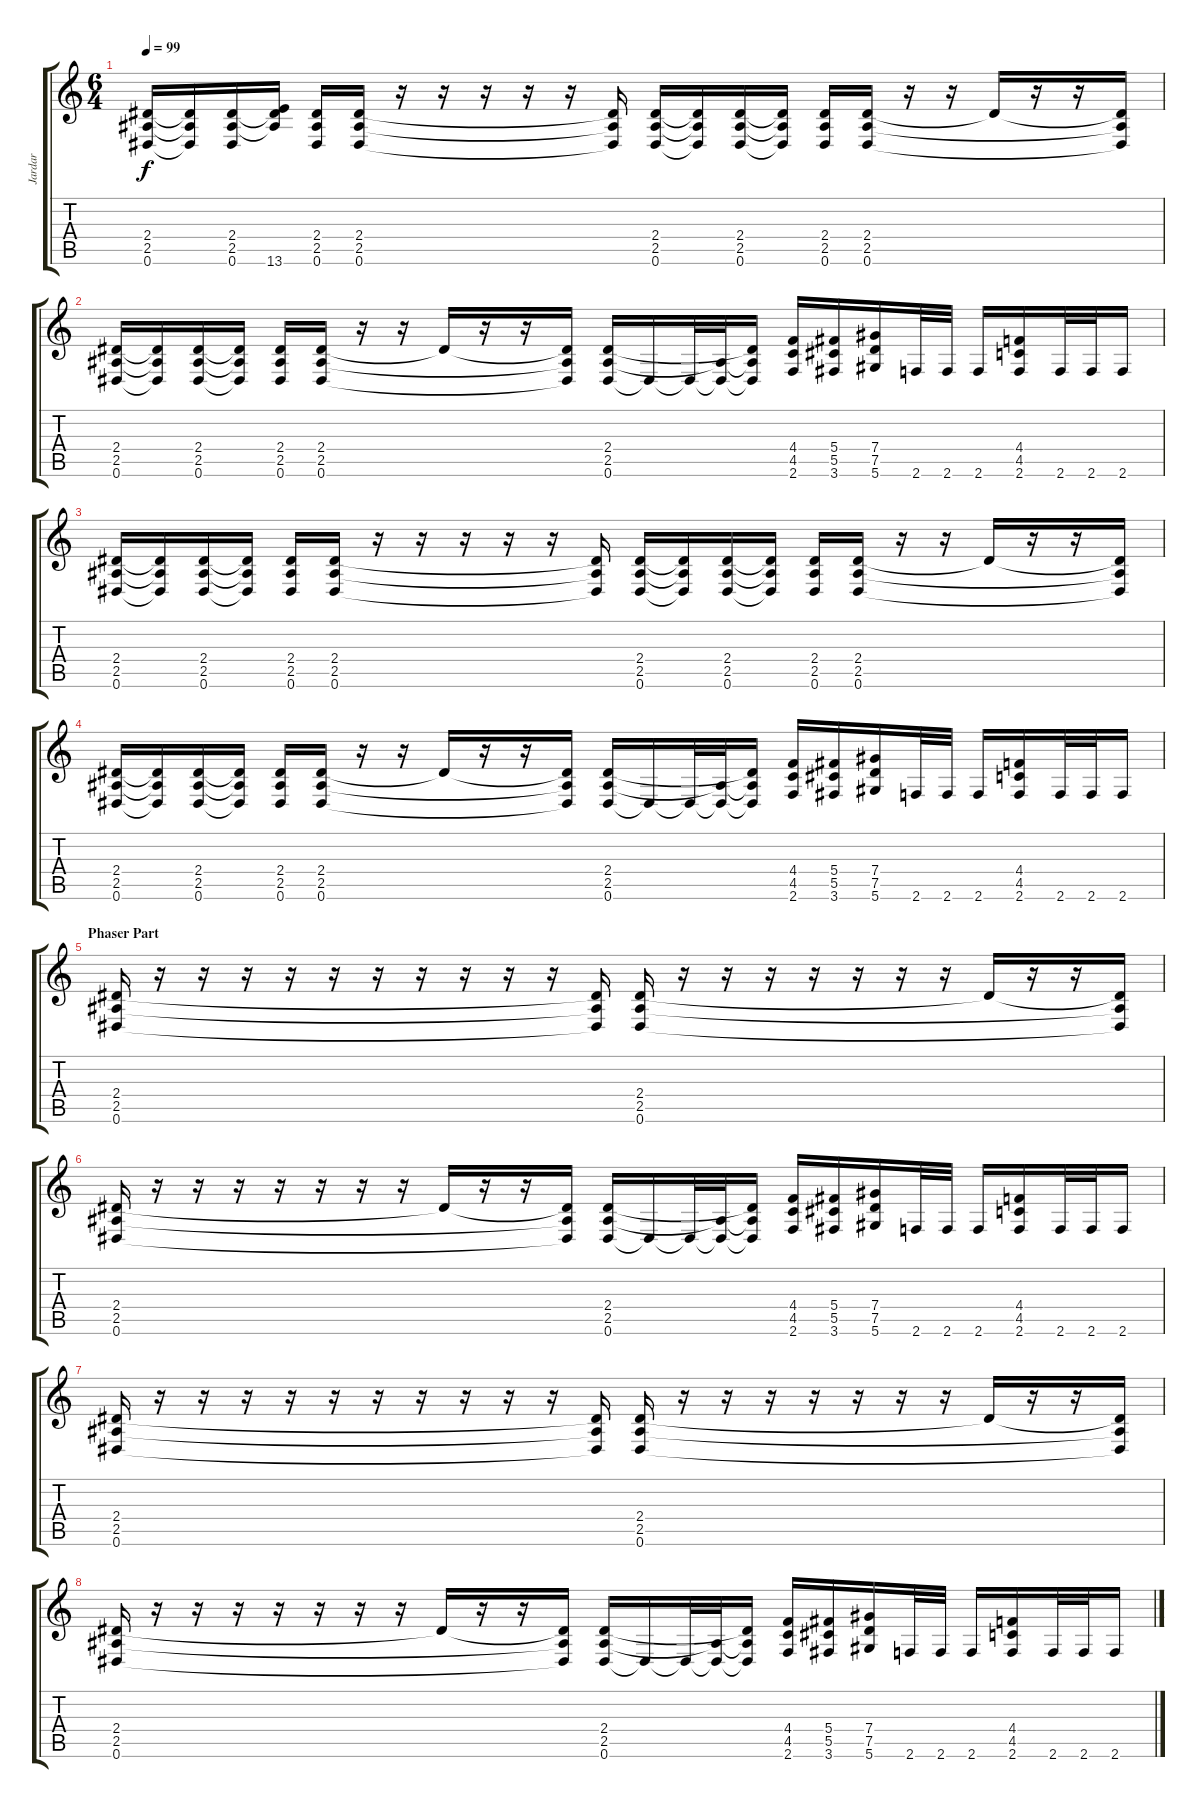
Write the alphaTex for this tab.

\track ("Jardar" "Jardar") {instrument distortionguitar}
\staff {score tabs}
\tuning (Eb4 Bb3 Gb3 Db3 Ab2 Eb2) {hide}
\ts (6 4)
\section ("" "")
\tempo 99
\clef g2
\ks c
(2.4 2.5 0.6).16{dy f} (2.4{t} 2.5{t} 0.6{t}).16 (2.4 2.5 0.6).16 (2.4{t} 2.5{t} 13.6).16 (2.4 2.5 0.6).16 (2.4 2.5 0.6).16 r.16 r.16 r.16 r.16 r.16 (2.4{t} 2.5{t} 0.6{t}).16 (2.4 2.5 0.6).16 (2.4{t} 2.5{t} 0.6{t}).16 (2.4 2.5 0.6).16 (2.4{t} 2.5{t} 0.6{t}).16 (2.4 2.5 0.6).16 (2.4 2.5 0.6).16 r.16 r.16 2.4{t}.16 r.16 r.16 (2.4{t} 2.5{t} 0.6{t}).16 |
(2.4 2.5 0.6).16 (2.4{t} 2.5{t} 0.6{t}).16 (2.4 2.5 0.6).16 (2.4{t} 2.5{t} 0.6{t}).16 (2.4 2.5 0.6).16 (2.4 2.5 0.6).16 r.16 r.16 2.4{t}.16 r.16 r.16 (2.4{t} 2.5{t} 0.6{t}).16 (2.4 2.5 0.6).16 0.6{t}.16 0.6{t}.32 (2.5{t} 0.6{t}).32 (2.4{t} 2.5{t} 0.6{t}).16 (4.4 4.5 2.6).16 (5.4 5.5 3.6).16 (7.4 7.5 5.6).16 2.6.32 2.6.32 2.6.16 (4.4 4.5 2.6).16 2.6.32 2.6.32 2.6.16 |
(2.4 2.5 0.6).16 (2.4{t} 2.5{t} 0.6{t}).16 (2.4 2.5 0.6).16 (2.4{t} 2.5{t} 0.6{t}).16 (2.4 2.5 0.6).16 (2.4 2.5 0.6).16 r.16 r.16 r.16 r.16 r.16 (2.4{t} 2.5{t} 0.6{t}).16 (2.4 2.5 0.6).16 (2.4{t} 2.5{t} 0.6{t}).16 (2.4 2.5 0.6).16 (2.4{t} 2.5{t} 0.6{t}).16 (2.4 2.5 0.6).16 (2.4 2.5 0.6).16 r.16 r.16 2.4{t}.16 r.16 r.16 (2.4{t} 2.5{t} 0.6{t}).16 |
(2.4 2.5 0.6).16 (2.4{t} 2.5{t} 0.6{t}).16 (2.4 2.5 0.6).16 (2.4{t} 2.5{t} 0.6{t}).16 (2.4 2.5 0.6).16 (2.4 2.5 0.6).16 r.16 r.16 2.4{t}.16 r.16 r.16 (2.4{t} 2.5{t} 0.6{t}).16 (2.4 2.5 0.6).16 0.6{t}.16 0.6{t}.32 (2.5{t} 0.6{t}).32 (2.4{t} 2.5{t} 0.6{t}).16 (4.4 4.5 2.6).16 (5.4 5.5 3.6).16 (7.4 7.5 5.6).16 2.6.32 2.6.32 2.6.16 (4.4 4.5 2.6).16 2.6.32 2.6.32 2.6.16 |
\section ("" "Phaser Part")
(2.4 2.5 0.6).16 r.16 r.16 r.16 r.16 r.16 r.16 r.16 r.16 r.16 r.16 (2.4{t} 2.5{t} 0.6{t}).16 (2.4 2.5 0.6).16 r.16 r.16 r.16 r.16 r.16 r.16 r.16 2.4{t}.16 r.16 r.16 (2.4{t} 2.5{t} 0.6{t}).16 |
(2.4 2.5 0.6).16 r.16 r.16 r.16 r.16 r.16 r.16 r.16 2.4{t}.16 r.16 r.16 (2.4{t} 2.5{t} 0.6{t}).16 (2.4 2.5 0.6).16 0.6{t}.16 0.6{t}.32 (2.5{t} 0.6{t}).32 (2.4{t} 2.5{t} 0.6{t}).16 (4.4 4.5 2.6).16 (5.4 5.5 3.6).16 (7.4 7.5 5.6).16 2.6.32 2.6.32 2.6.16 (4.4 4.5 2.6).16 2.6.32 2.6.32 2.6.16 |
(2.4 2.5 0.6).16 r.16 r.16 r.16 r.16 r.16 r.16 r.16 r.16 r.16 r.16 (2.4{t} 2.5{t} 0.6{t}).16 (2.4 2.5 0.6).16 r.16 r.16 r.16 r.16 r.16 r.16 r.16 2.4{t}.16 r.16 r.16 (2.4{t} 2.5{t} 0.6{t}).16 |
(2.4 2.5 0.6).16 r.16 r.16 r.16 r.16 r.16 r.16 r.16 2.4{t}.16 r.16 r.16 (2.4{t} 2.5{t} 0.6{t}).16 (2.4 2.5 0.6).16 0.6{t}.16 0.6{t}.32 (2.5{t} 0.6{t}).32 (2.4{t} 2.5{t} 0.6{t}).16 (4.4 4.5 2.6).16 (5.4 5.5 3.6).16 (7.4 7.5 5.6).16 2.6.32 2.6.32 2.6.16 (4.4 4.5 2.6).16 2.6.32 2.6.32 2.6.16
